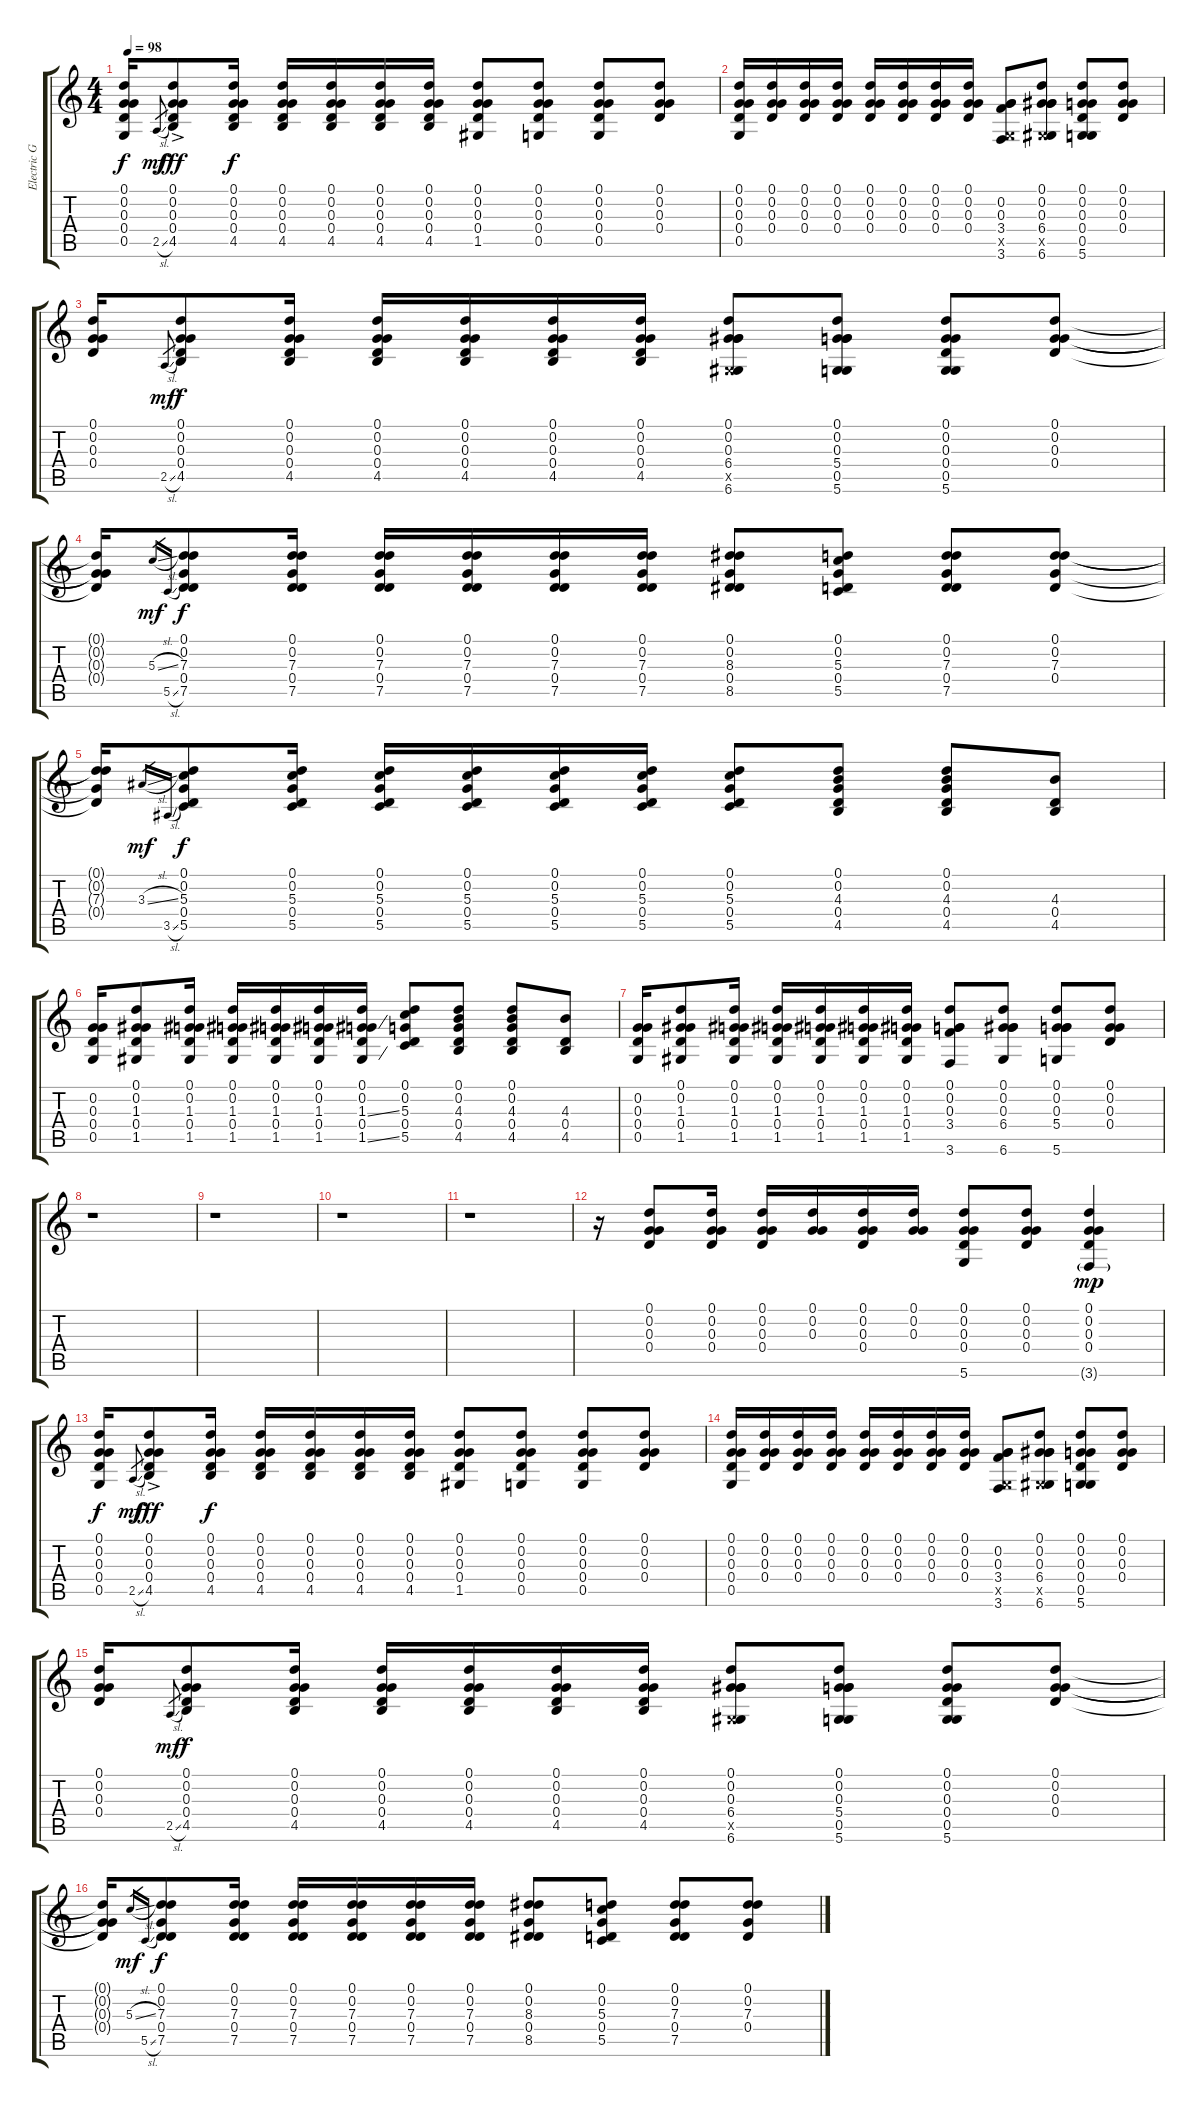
\track ("Electric Guitar 4" "Electric G") {instrument distortionguitar}
\staff {score tabs}
\tuning (D4 G3 G3 D3 G2 D2) {hide}
\ts (4 4)
\tempo 98
\clef g2
\ks c
(0.1 0.2 0.3 0.4 0.5).16{dy f} 2.5{sl}.8{gr dy mf} (0.1 0.2 0.3 0.4 4.5{ac}).8{dy fff} (0.1 0.2 0.3 0.4 4.5).16{dy f} (0.1 0.2 0.3 0.4 4.5).16 (0.1 0.2 0.3 0.4 4.5).16 (0.1 0.2 0.3 0.4 4.5).16 (0.1 0.2 0.3 0.4 4.5).16 (0.1 0.2 0.3 0.4 1.5).8 (0.1 0.2 0.3 0.4 0.5).8 (0.1 0.2 0.3 0.4 0.5).8 (0.1 0.2 0.3 0.4).8 |
(0.1 0.2 0.3 0.4 0.5).16 (0.1 0.2 0.3 0.4).16 (0.1 0.2 0.3 0.4).16 (0.1 0.2 0.3 0.4).16 (0.1 0.2 0.3 0.4).16 (0.1 0.2 0.3 0.4).16 (0.1 0.2 0.3 0.4).16 (0.1 0.2 0.3 0.4).16 (0.2 0.3 3.4 0.5{x} 3.6).8 (0.1 0.2 0.3 6.4 0.5{x} 6.6).8 (0.1 0.2 0.3 0.4 0.5 5.6).8 (0.1 0.2 0.3 0.4).8 |
(0.1 0.2 0.3 0.4).16 2.5{sl}.8{gr dy mf} (0.1 0.2 0.3 0.4 4.5).8{dy f} (0.1 0.2 0.3 0.4 4.5).16 (0.1 0.2 0.3 0.4 4.5).16 (0.1 0.2 0.3 0.4 4.5).16 (0.1 0.2 0.3 0.4 4.5).16 (0.1 0.2 0.3 0.4 4.5).16 (0.1 0.2 0.3 6.4 0.5{x} 6.6).8 (0.1 0.2 0.3 5.4 0.5 5.6).8 (0.1 0.2 0.3 0.4 0.5 5.6).8 (0.1 0.2 0.3 0.4).8 |
(0.1{t} 0.2{t} 0.3{t} 0.4{t}).16 5.3{sl}.16{gr dy mf} 5.5{sl}.16{gr} (0.1 0.2 7.3 0.4 7.5).8{dy f} (0.1 0.2 7.3 0.4 7.5).16 (0.1 0.2 7.3 0.4 7.5).16 (0.1 0.2 7.3 0.4 7.5).16 (0.1 0.2 7.3 0.4 7.5).16 (0.1 0.2 7.3 0.4 7.5).16 (0.1 0.2 8.3 0.4 8.5).8 (0.1 0.2 5.3 0.4 5.5).8 (0.1 0.2 7.3 0.4 7.5).8 (0.1 0.2 7.3 0.4).8 |
(0.1{t} 0.2{t} 7.3{t} 0.4{t}).16 3.3{sl}.16{gr dy mf} 3.5{sl}.16{gr} (0.1 0.2 5.3 0.4 5.5).8{dy f} (0.1 0.2 5.3 0.4 5.5).16 (0.1 0.2 5.3 0.4 5.5).16 (0.1 0.2 5.3 0.4 5.5).16 (0.1 0.2 5.3 0.4 5.5).16 (0.1 0.2 5.3 0.4 5.5).16 (0.1 0.2 5.3 0.4 5.5).8 (0.1 0.2 4.3 0.4 4.5).8 (0.1 0.2 4.3 0.4 4.5).8 (4.3 0.4 4.5).8 |
(0.2 0.3 0.4 0.5).16 (0.1 0.2 1.3 0.4 1.5).8 (0.1 0.2 1.3 0.4 1.5).16 (0.1 0.2 1.3 0.4 1.5).16 (0.1 0.2 1.3 0.4 1.5).16 (0.1 0.2 1.3 0.4 1.5).16 (0.1 0.2 1.3{ss} 0.4 1.5{ss}).16 (0.1 0.2 5.3 0.4 5.5).8 (0.1 0.2 4.3 0.4 4.5).8 (0.1 0.2 4.3 0.4 4.5).8 (4.3 0.4 4.5).8 |
(0.2 0.3 0.4 0.5).16 (0.1 0.2 1.3 0.4 1.5).8 (0.1 0.2 1.3 0.4 1.5).16 (0.1 0.2 1.3 0.4 1.5).16 (0.1 0.2 1.3 0.4 1.5).16 (0.1 0.2 1.3 0.4 1.5).16 (0.1 0.2 1.3 0.4 1.5).16 (0.1 0.2 0.3 3.4 3.6).8 (0.1 0.2 0.3 6.4 6.6).8 (0.1 0.2 0.3 5.4 5.6).8 (0.1 0.2 0.3 0.4).8 |
r.1 |
r.1 |
r.1 |
r.1 |
r.16 (0.1 0.2 0.3 0.4).8 (0.1 0.2 0.3 0.4).16 (0.1 0.2 0.3 0.4).16 (0.1 0.2 0.3).16 (0.1 0.2 0.3 0.4).16 (0.1 0.2 0.3).16 (0.1 0.2 0.3 0.4 5.6).8 (0.1 0.2 0.3 0.4).8 (0.1 0.2 0.3 0.4 3.6{g}).4{dy mp} |
(0.1 0.2 0.3 0.4 0.5).16{dy f} 2.5{sl}.8{gr dy mf} (0.1 0.2 0.3 0.4 4.5{ac}).8{dy fff} (0.1 0.2 0.3 0.4 4.5).16{dy f} (0.1 0.2 0.3 0.4 4.5).16 (0.1 0.2 0.3 0.4 4.5).16 (0.1 0.2 0.3 0.4 4.5).16 (0.1 0.2 0.3 0.4 4.5).16 (0.1 0.2 0.3 0.4 1.5).8 (0.1 0.2 0.3 0.4 0.5).8 (0.1 0.2 0.3 0.4 0.5).8 (0.1 0.2 0.3 0.4).8 |
(0.1 0.2 0.3 0.4 0.5).16 (0.1 0.2 0.3 0.4).16 (0.1 0.2 0.3 0.4).16 (0.1 0.2 0.3 0.4).16 (0.1 0.2 0.3 0.4).16 (0.1 0.2 0.3 0.4).16 (0.1 0.2 0.3 0.4).16 (0.1 0.2 0.3 0.4).16 (0.2 0.3 3.4 0.5{x} 3.6).8 (0.1 0.2 0.3 6.4 0.5{x} 6.6).8 (0.1 0.2 0.3 0.4 0.5 5.6).8 (0.1 0.2 0.3 0.4).8 |
(0.1 0.2 0.3 0.4).16 2.5{sl}.8{gr dy mf} (0.1 0.2 0.3 0.4 4.5).8{dy f} (0.1 0.2 0.3 0.4 4.5).16 (0.1 0.2 0.3 0.4 4.5).16 (0.1 0.2 0.3 0.4 4.5).16 (0.1 0.2 0.3 0.4 4.5).16 (0.1 0.2 0.3 0.4 4.5).16 (0.1 0.2 0.3 6.4 0.5{x} 6.6).8 (0.1 0.2 0.3 5.4 0.5 5.6).8 (0.1 0.2 0.3 0.4 0.5 5.6).8 (0.1 0.2 0.3 0.4).8 |
(0.1{t} 0.2{t} 0.3{t} 0.4{t}).16 5.3{sl}.16{gr dy mf} 5.5{sl}.16{gr} (0.1 0.2 7.3 0.4 7.5).8{dy f} (0.1 0.2 7.3 0.4 7.5).16 (0.1 0.2 7.3 0.4 7.5).16 (0.1 0.2 7.3 0.4 7.5).16 (0.1 0.2 7.3 0.4 7.5).16 (0.1 0.2 7.3 0.4 7.5).16 (0.1 0.2 8.3 0.4 8.5).8 (0.1 0.2 5.3 0.4 5.5).8 (0.1 0.2 7.3 0.4 7.5).8 (0.1 0.2 7.3 0.4).8
